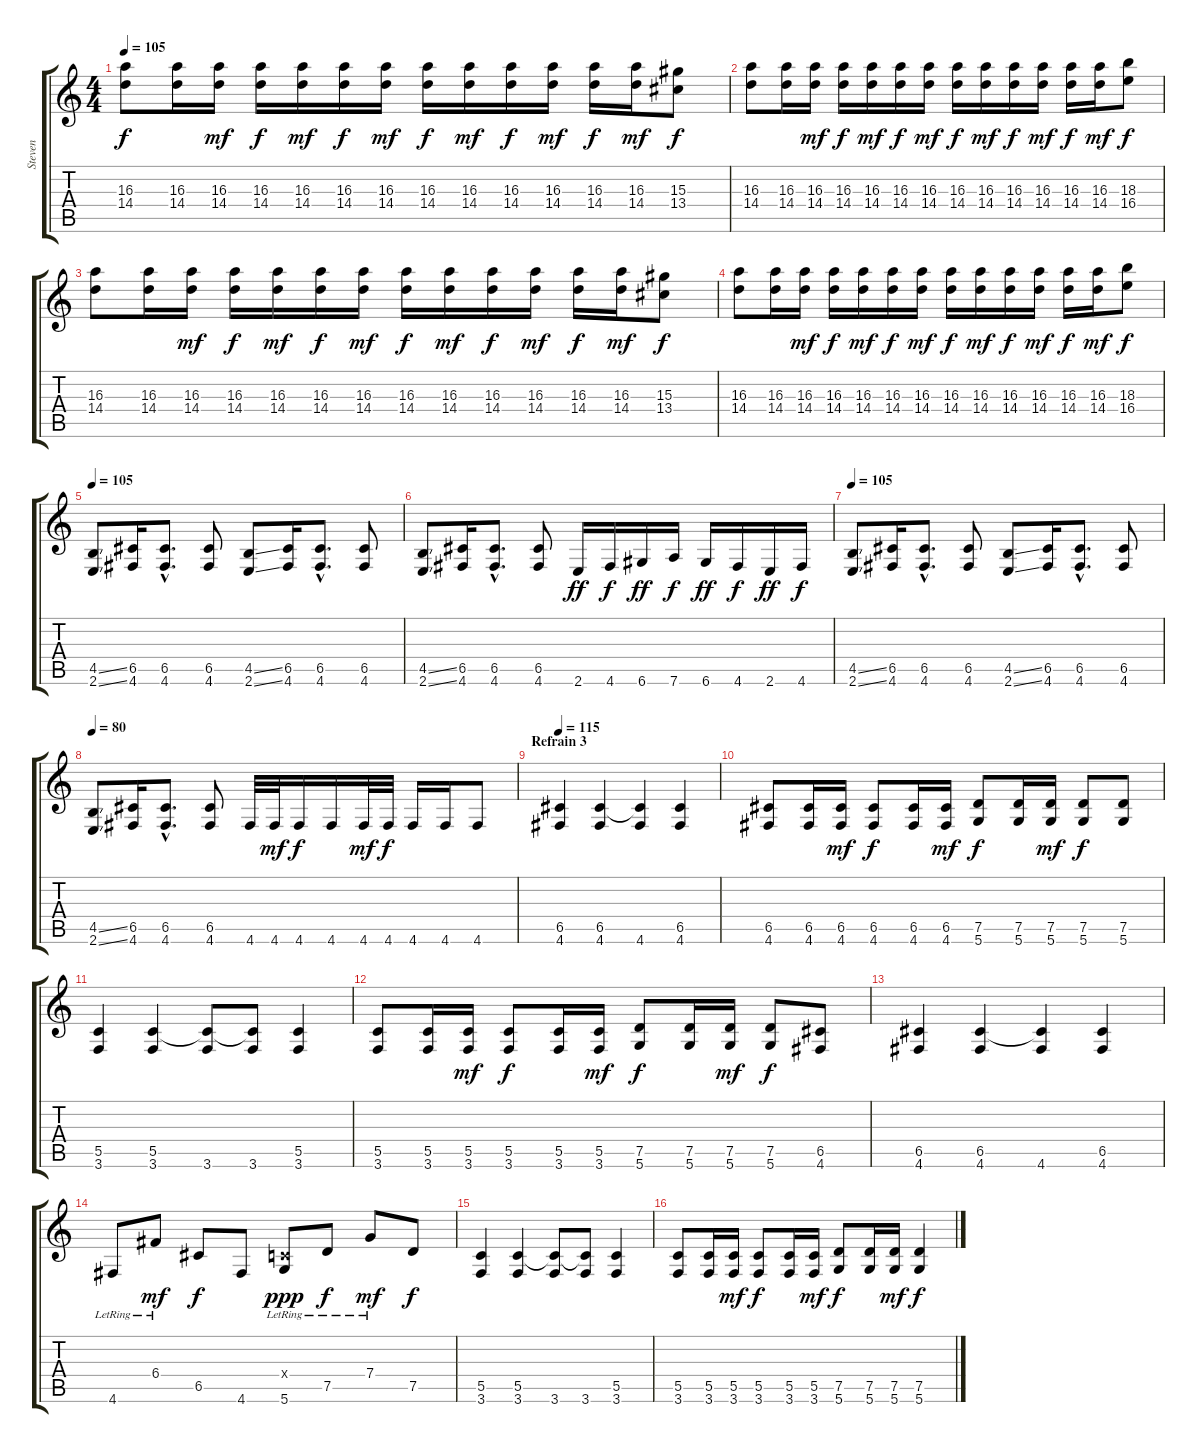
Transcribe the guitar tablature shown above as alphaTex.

\track ("Steven" "Steven") {instrument overdrivenguitar}
\staff {score tabs}
\tuning (D4 A3 F3 C3 G2 D2) {hide}
\ts (4 4)
\tempo 105
\clef g2
\ks c
(16.3 14.4).8{dy f volume 9 balance 8} (16.3 14.4).16 (16.3 14.4).16{dy mf} (16.3 14.4).16{dy f} (16.3 14.4).16{dy mf} (16.3 14.4).16{dy f} (16.3 14.4).16{dy mf} (16.3 14.4).16{dy f} (16.3 14.4).16{dy mf} (16.3 14.4).16{dy f} (16.3 14.4).16{dy mf} (16.3 14.4).16{dy f} (16.3 14.4).16{dy mf} (15.3 13.4).8{dy f} |
(16.3 14.4).8 (16.3 14.4).16 (16.3 14.4).16{dy mf} (16.3 14.4).16{dy f} (16.3 14.4).16{dy mf} (16.3 14.4).16{dy f} (16.3 14.4).16{dy mf} (16.3 14.4).16{dy f} (16.3 14.4).16{dy mf} (16.3 14.4).16{dy f} (16.3 14.4).16{dy mf} (16.3 14.4).16{dy f} (16.3 14.4).16{dy mf} (18.3 16.4).8{dy f} |
(16.3 14.4).8 (16.3 14.4).16 (16.3 14.4).16{dy mf} (16.3 14.4).16{dy f} (16.3 14.4).16{dy mf} (16.3 14.4).16{dy f} (16.3 14.4).16{dy mf} (16.3 14.4).16{dy f} (16.3 14.4).16{dy mf} (16.3 14.4).16{dy f} (16.3 14.4).16{dy mf} (16.3 14.4).16{dy f} (16.3 14.4).16{dy mf} (15.3 13.4).8{dy f} |
(16.3 14.4).8 (16.3 14.4).16 (16.3 14.4).16{dy mf} (16.3 14.4).16{dy f} (16.3 14.4).16{dy mf} (16.3 14.4).16{dy f} (16.3 14.4).16{dy mf} (16.3 14.4).16{dy f} (16.3 14.4).16{dy mf} (16.3 14.4).16{dy f} (16.3 14.4).16{dy mf} (16.3 14.4).16{dy f} (16.3 14.4).16{dy mf} (18.3 16.4).8{dy f} |
\tempo 105
(4.5{ss} 2.6{ss}).8{volume 11 balance 8 instrument overdrivenguitar} (6.5 4.6).16 (6.5{hac} 4.6{hac}).8{d} (6.5 4.6).8 (4.5{ss} 2.6{ss}).8 (6.5 4.6).16 (6.5{hac} 4.6{hac}).8{d} (6.5 4.6).8 |
(4.5{ss} 2.6{ss}).8{volume 11 balance 8} (6.5 4.6).16 (6.5{hac} 4.6{hac}).8{d} (6.5 4.6).8 2.6.16{dy ff} 4.6.16{dy f} 6.6.16{dy ff} 7.6.16{dy f} 6.6.16{dy ff} 4.6.16{dy f} 2.6.16{dy ff} 4.6.16{dy f} |
\tempo 105
(4.5{ss} 2.6{ss}).8{volume 11 balance 8 instrument overdrivenguitar} (6.5 4.6).16 (6.5{hac} 4.6{hac}).8{d} (6.5 4.6).8 (4.5{ss} 2.6{ss}).8 (6.5 4.6).16 (6.5{hac} 4.6{hac}).8{d} (6.5 4.6).8 |
\tempo 80
(4.5{ss} 2.6{ss}).8{volume 11 balance 8} (6.5 4.6).16 (6.5{hac} 4.6{hac}).8{d} (6.5 4.6).8 4.6.32 4.6.32{dy mf} 4.6.16{dy f} 4.6.16 4.6.32{dy mf} 4.6.32{dy f} 4.6.16 4.6.16 4.6.8 |
\section ("" "Refrain 3")
\tempo 115
(6.5 4.6).4{volume 11 balance 8} (6.5 4.6).4 (6.5{t} 4.6).4 (6.5 4.6).4 |
(6.5 4.6).8 (6.5 4.6).16 (6.5 4.6).16{dy mf} (6.5 4.6).8{dy f} (6.5 4.6).16 (6.5 4.6).16{dy mf} (7.5 5.6).8{dy f} (7.5 5.6).16 (7.5 5.6).16{dy mf} (7.5 5.6).8{dy f} (7.5 5.6).8 |
(5.5 3.6).4 (5.5 3.6).4 (5.5{t} 3.6).8 (5.5{t} 3.6).8 (5.5 3.6).4 |
(5.5 3.6).8 (5.5 3.6).16 (5.5 3.6).16{dy mf} (5.5 3.6).8{dy f} (5.5 3.6).16 (5.5 3.6).16{dy mf} (7.5 5.6).8{dy f} (7.5 5.6).16 (7.5 5.6).16{dy mf} (7.5 5.6).8{dy f} (6.5 4.6).8 |
(6.5 4.6).4{volume 11 balance 8} (6.5 4.6).4 (6.5{t} 4.6).4 (6.5 4.6).4 |
4.6{lr}.8 6.4{lr}.8{dy mf} 6.5.8{dy f} 4.6.8 (0.4{x} 5.6{lr}).8{dy ppp} 7.5{lr}.8{dy f} 7.4{lr}.8{dy mf} 7.5.8{dy f} |
(5.5 3.6).4 (5.5 3.6).4 (5.5{t} 3.6).8 (5.5{t} 3.6).8 (5.5 3.6).4 |
(5.5 3.6).8 (5.5 3.6).16 (5.5 3.6).16{dy mf} (5.5 3.6).8{dy f} (5.5 3.6).16 (5.5 3.6).16{dy mf} (7.5 5.6).8{dy f} (7.5 5.6).16 (7.5 5.6).16{dy mf} (7.5 5.6).4{dy f}
